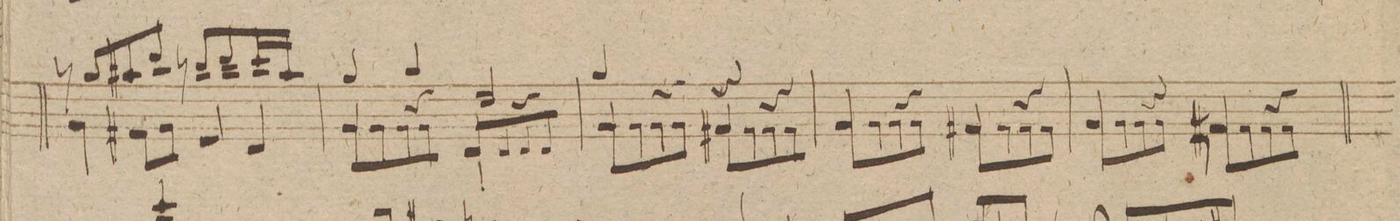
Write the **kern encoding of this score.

**kern	**dynam
*I"Organo	*
*clefF4	*
*k[f#]	*
*met(c)	*
*M4/4	*
8r	.
8BL/	.
8c#X	.
8dJ	.
8r	.
8dL/	.
8f#	.
16eL	.
16c#JJ	.
=32	=32
4B/	.
4B/	.
2F#/	.
=33	=33
4B/	.
4r	.
2r	.
=34	=34
1r	.
=35	=35
1r	.
=36	=36
*-	*-
